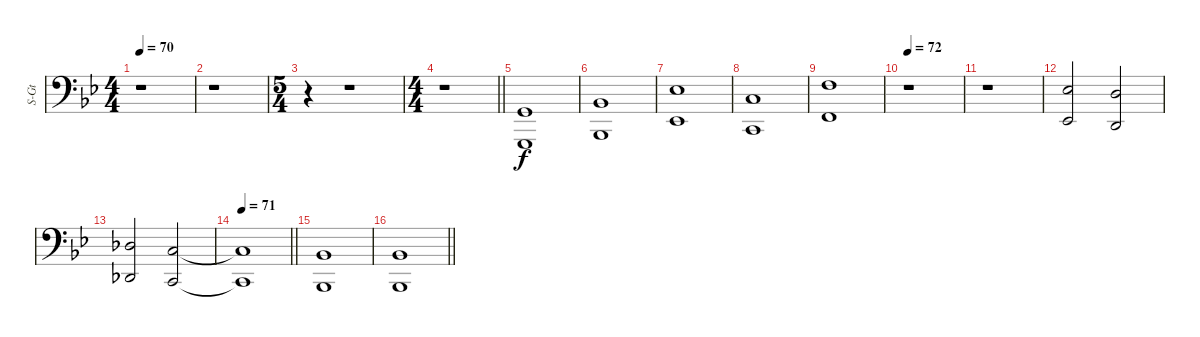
\bracketExtendMode groupsimilarinstruments
\otherSystemsTrackNameOrientation horizontal
\track ("Piano (LH) (Print)" "S-Gt") {instrument brightacousticpiano}
\staff {score}
\tuning (F2 C2 F1 C1 F0 C0)
\displaytranspose 12
\ts (4 4)
\tempo 70
\clef f4
\ks bb
r.1{dy f instrument brightacousticpiano} |
r.1 |
\ts (5 4)
r.4 r.1 |
\ts (4 4)
\barLineRight lightlight
r.1 |
(2.3{acc forcenatural} 2.5{acc forcenatural}).1 |
(5.3{acc b} 5.5{acc b}).1 |
(3.2{acc b} 3.4{acc b}).1 |
(0.2{acc forcenatural} 0.4{acc forcenatural}).1 |
(0.1{acc forcenatural} 0.3{acc forcenatural}).1 |
\tempo 72
r.1 |
r.1 |
(10.3{acc b} 10.5{acc b}).2 (2.2{acc forcenatural} 2.4{acc forcenatural}).2 |
(1.2{acc b} 1.4{acc b}).2 (0.2{acc forcenatural} 0.4{acc forcenatural}).2 |
\tempo 71
\barLineRight lightlight
(0.2{t acc forcenatural} 0.4{t acc forcenatural}).1 |
(5.3{acc b} 5.5{acc b}).1 |
\barLineRight lightlight
(5.3{acc b} 5.5{acc b}).1
